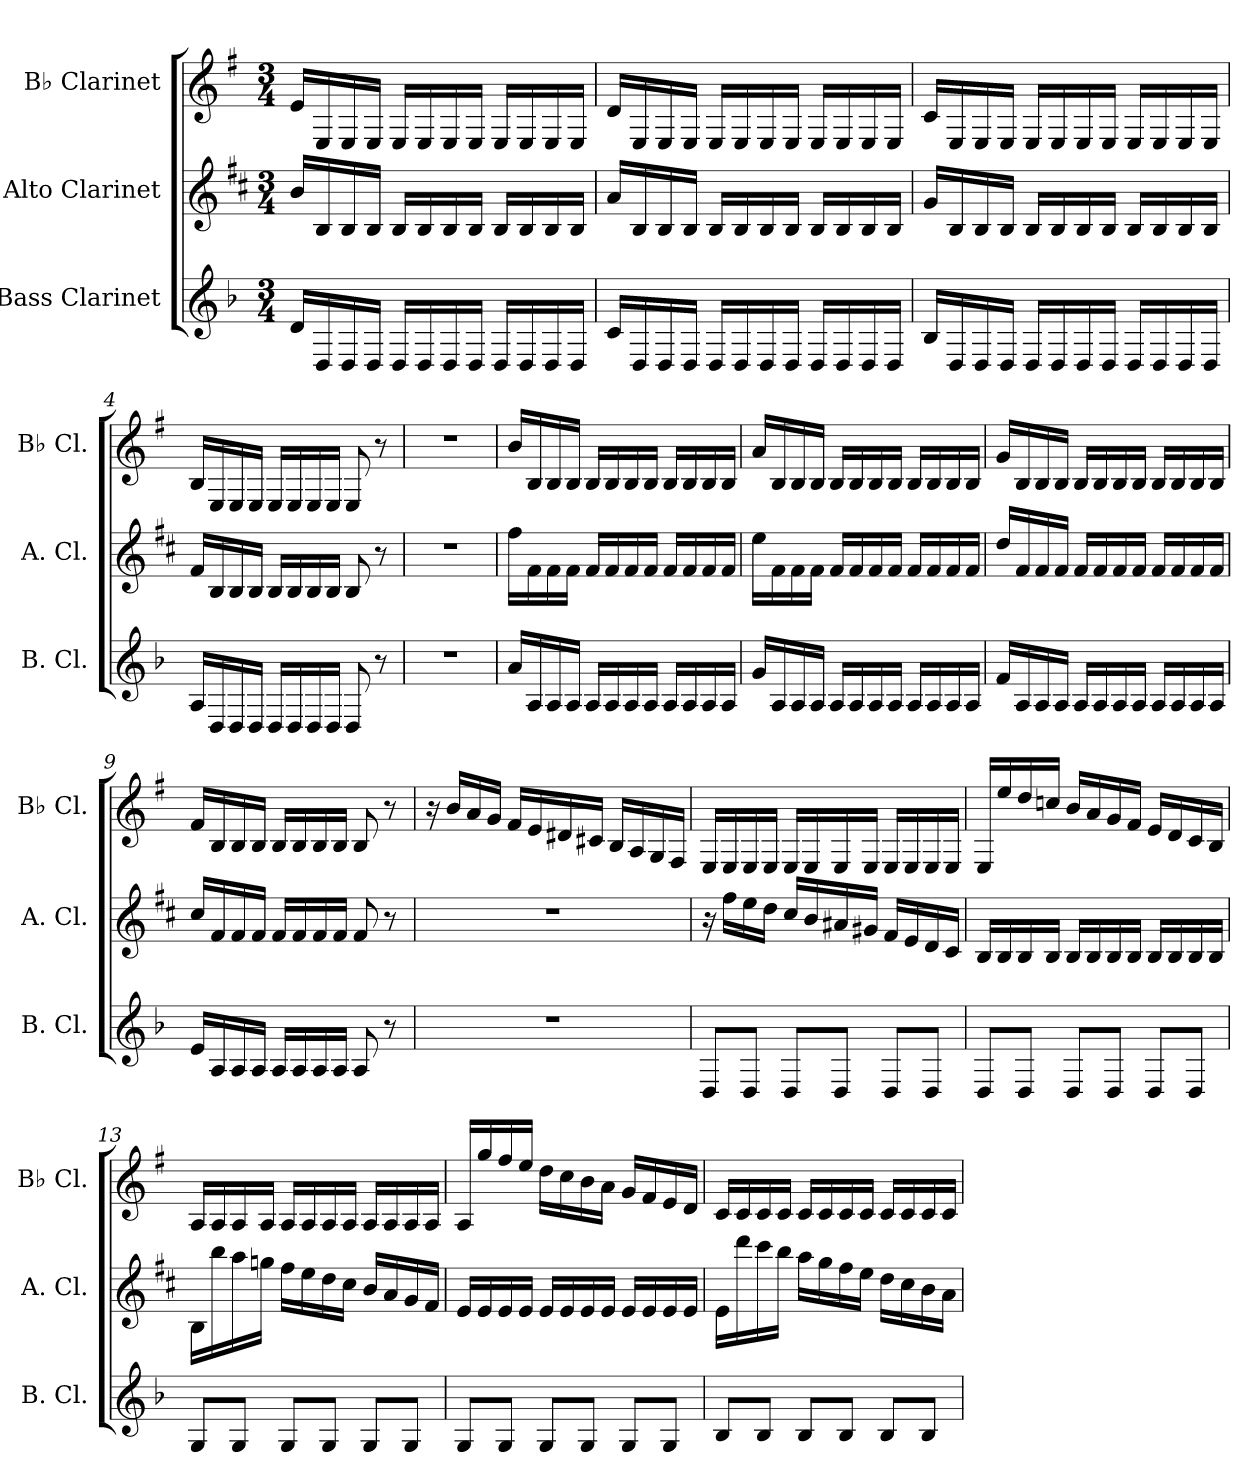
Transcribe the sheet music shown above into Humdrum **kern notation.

**kern	**kern	**kern
*part3	*part2	*part1
*staff3	*staff2	*staff1
*I"Bass Clarinet	*I"Alto Clarinet	*I"B♭ Clarinet
*I'B. Cl.	*I'A. Cl.	*I'B♭ Cl.
*clefG2	*clefG2	*clefG2
*ITrd8c14	*ITrd5c9	*ITrd1c2
*k[b-]	*k[b-]	*k[b-]
*M3/4	*M3/4	*M3/4
*MM160	*MM160	*MM160
=1	=1	=1
16D/LL	16d/LL	16d/LL
16DD/	16D/	16D/
16DD/	16D/	16D/
16DD/JJ	16D/JJ	16D/JJ
16DD/LL	16D/LL	16D/LL
16DD/	16D/	16D/
16DD/	16D/	16D/
16DD/JJ	16D/JJ	16D/JJ
16DD/LL	16D/LL	16D/LL
16DD/	16D/	16D/
16DD/	16D/	16D/
16DD/JJ	16D/JJ	16D/JJ
=2	=2	=2
16C/LL	16c/LL	16c/LL
16DD/	16D/	16D/
16DD/	16D/	16D/
16DD/JJ	16D/JJ	16D/JJ
16DD/LL	16D/LL	16D/LL
16DD/	16D/	16D/
16DD/	16D/	16D/
16DD/JJ	16D/JJ	16D/JJ
16DD/LL	16D/LL	16D/LL
16DD/	16D/	16D/
16DD/	16D/	16D/
16DD/JJ	16D/JJ	16D/JJ
!!LO:LB:g=z
=3	=3	=3
16BB-/LL	16B-/LL	16B-/LL
16DD/	16D/	16D/
16DD/	16D/	16D/
16DD/JJ	16D/JJ	16D/JJ
16DD/LL	16D/LL	16D/LL
16DD/	16D/	16D/
16DD/	16D/	16D/
16DD/JJ	16D/JJ	16D/JJ
16DD/LL	16D/LL	16D/LL
16DD/	16D/	16D/
16DD/	16D/	16D/
16DD/JJ	16D/JJ	16D/JJ
=4	=4	=4
16AA/LL	16A/LL	16A/LL
16DD/	16D/	16D/
16DD/	16D/	16D/
16DD/JJ	16D/JJ	16D/JJ
16DD/LL	16D/LL	16D/LL
16DD/	16D/	16D/
16DD/	16D/	16D/
16DD/JJ	16D/JJ	16D/JJ
8DD/	8D/	8D/
8r	8r	8r
=5	=5	=5
2.r	2.r	2.r
!!LO:LB:g=z
=6	=6	=6
16A/LL	16a\LL	16a/LL
16AA/	16A\	16A/
16AA/	16A\	16A/
16AA/JJ	16A\JJ	16A/JJ
16AA/LL	16A/LL	16A/LL
16AA/	16A/	16A/
16AA/	16A/	16A/
16AA/JJ	16A/JJ	16A/JJ
16AA/LL	16A/LL	16A/LL
16AA/	16A/	16A/
16AA/	16A/	16A/
16AA/JJ	16A/JJ	16A/JJ
=7	=7	=7
16G/LL	16g\LL	16g/LL
16AA/	16A\	16A/
16AA/	16A\	16A/
16AA/JJ	16A\JJ	16A/JJ
16AA/LL	16A/LL	16A/LL
16AA/	16A/	16A/
16AA/	16A/	16A/
16AA/JJ	16A/JJ	16A/JJ
16AA/LL	16A/LL	16A/LL
16AA/	16A/	16A/
16AA/	16A/	16A/
16AA/JJ	16A/JJ	16A/JJ
!!LO:PB:g=z
=8	=8	=8
16F/LL	16f/LL	16f/LL
16AA/	16A/	16A/
16AA/	16A/	16A/
16AA/JJ	16A/JJ	16A/JJ
16AA/LL	16A/LL	16A/LL
16AA/	16A/	16A/
16AA/	16A/	16A/
16AA/JJ	16A/JJ	16A/JJ
16AA/LL	16A/LL	16A/LL
16AA/	16A/	16A/
16AA/	16A/	16A/
16AA/JJ	16A/JJ	16A/JJ
=9	=9	=9
16E/LL	16e/LL	16e/LL
16AA/	16A/	16A/
16AA/	16A/	16A/
16AA/JJ	16A/JJ	16A/JJ
16AA/LL	16A/LL	16A/LL
16AA/	16A/	16A/
16AA/	16A/	16A/
16AA/JJ	16A/JJ	16A/JJ
8AA/	8A/	8A/
8r	8r	8r
=10	=10	=10
2.r	2.r	16r
.	.	16a/LL
.	.	16g/
.	.	16f/JJ
.	.	16e/LL
.	.	16d/
.	.	16c#X/
.	.	16Bn/JJ
.	.	16A/LL
.	.	16G/
.	.	16F/
.	.	16E/JJ
!!LO:LB:g=z
=11	=11	=11
8DD/L	16r	16D/LL
.	16a\LL	16D/
8DD/J	16g\	16D/
.	16f\JJ	16D/JJ
8DD/L	16e/LL	16D/LL
.	16d/	16D/
8DD/J	16c#X/	16D/
.	16Bn/JJ	16D/JJ
8DD/L	16A/LL	16D/LL
.	16G/	16D/
8DD/J	16F/	16D/
.	16E/JJ	16D/JJ
=12	=12	=12
8DD/L	16D/LL	16D/LL
.	16D/	16dd/
8DD/J	16D/	16cc/
.	16D/JJ	16b-X/JJ
8DD/L	16D/LL	16a/LL
.	16D/	16g/
8DD/J	16D/	16f/
.	16D/JJ	16e/JJ
8DD/L	16D/LL	16d/LL
.	16D/	16c/
8DD/J	16D/	16B-/
.	16D/JJ	16A/JJ
!!LO:LB:g=z
=13	=13	=13
8GG/L	16D\LL	16G/LL
.	16dd\	16G/
8GG/J	16cc\	16G/
.	16b-X\JJ	16G/JJ
8GG/L	16a\LL	16G/LL
.	16g\	16G/
8GG/J	16f\	16G/
.	16e\JJ	16G/JJ
8GG/L	16d/LL	16G/LL
.	16c/	16G/
8GG/J	16B-/	16G/
.	16A/JJ	16G/JJ
=14	=14	=14
8GG/L	16G/LL	16G/LL
.	16G/	16ff/
8GG/J	16G/	16ee/
.	16G/JJ	16dd/JJ
8GG/L	16G/LL	16cc\LL
.	16G/	16b-\
8GG/J	16G/	16a\
.	16G/JJ	16g\JJ
8GG/L	16G/LL	16f/LL
.	16G/	16e/
8GG/J	16G/	16d/
.	16G/JJ	16c/JJ
=15	=15	=15
8BB-/L	16G\LL	16B-/LL
.	16ff\	16B-/
8BB-/J	16ee\	16B-/
.	16dd\JJ	16B-/JJ
8BB-/L	16cc\LL	16B-/LL
.	16b-\	16B-/
8BB-/J	16a\	16B-/
.	16g\JJ	16B-/JJ
8BB-/L	16f\LL	16B-/LL
.	16e\	16B-/
8BB-/J	16d\	16B-/
.	16c\JJ	16B-/JJ
=	=	=
*-	*-	*-
